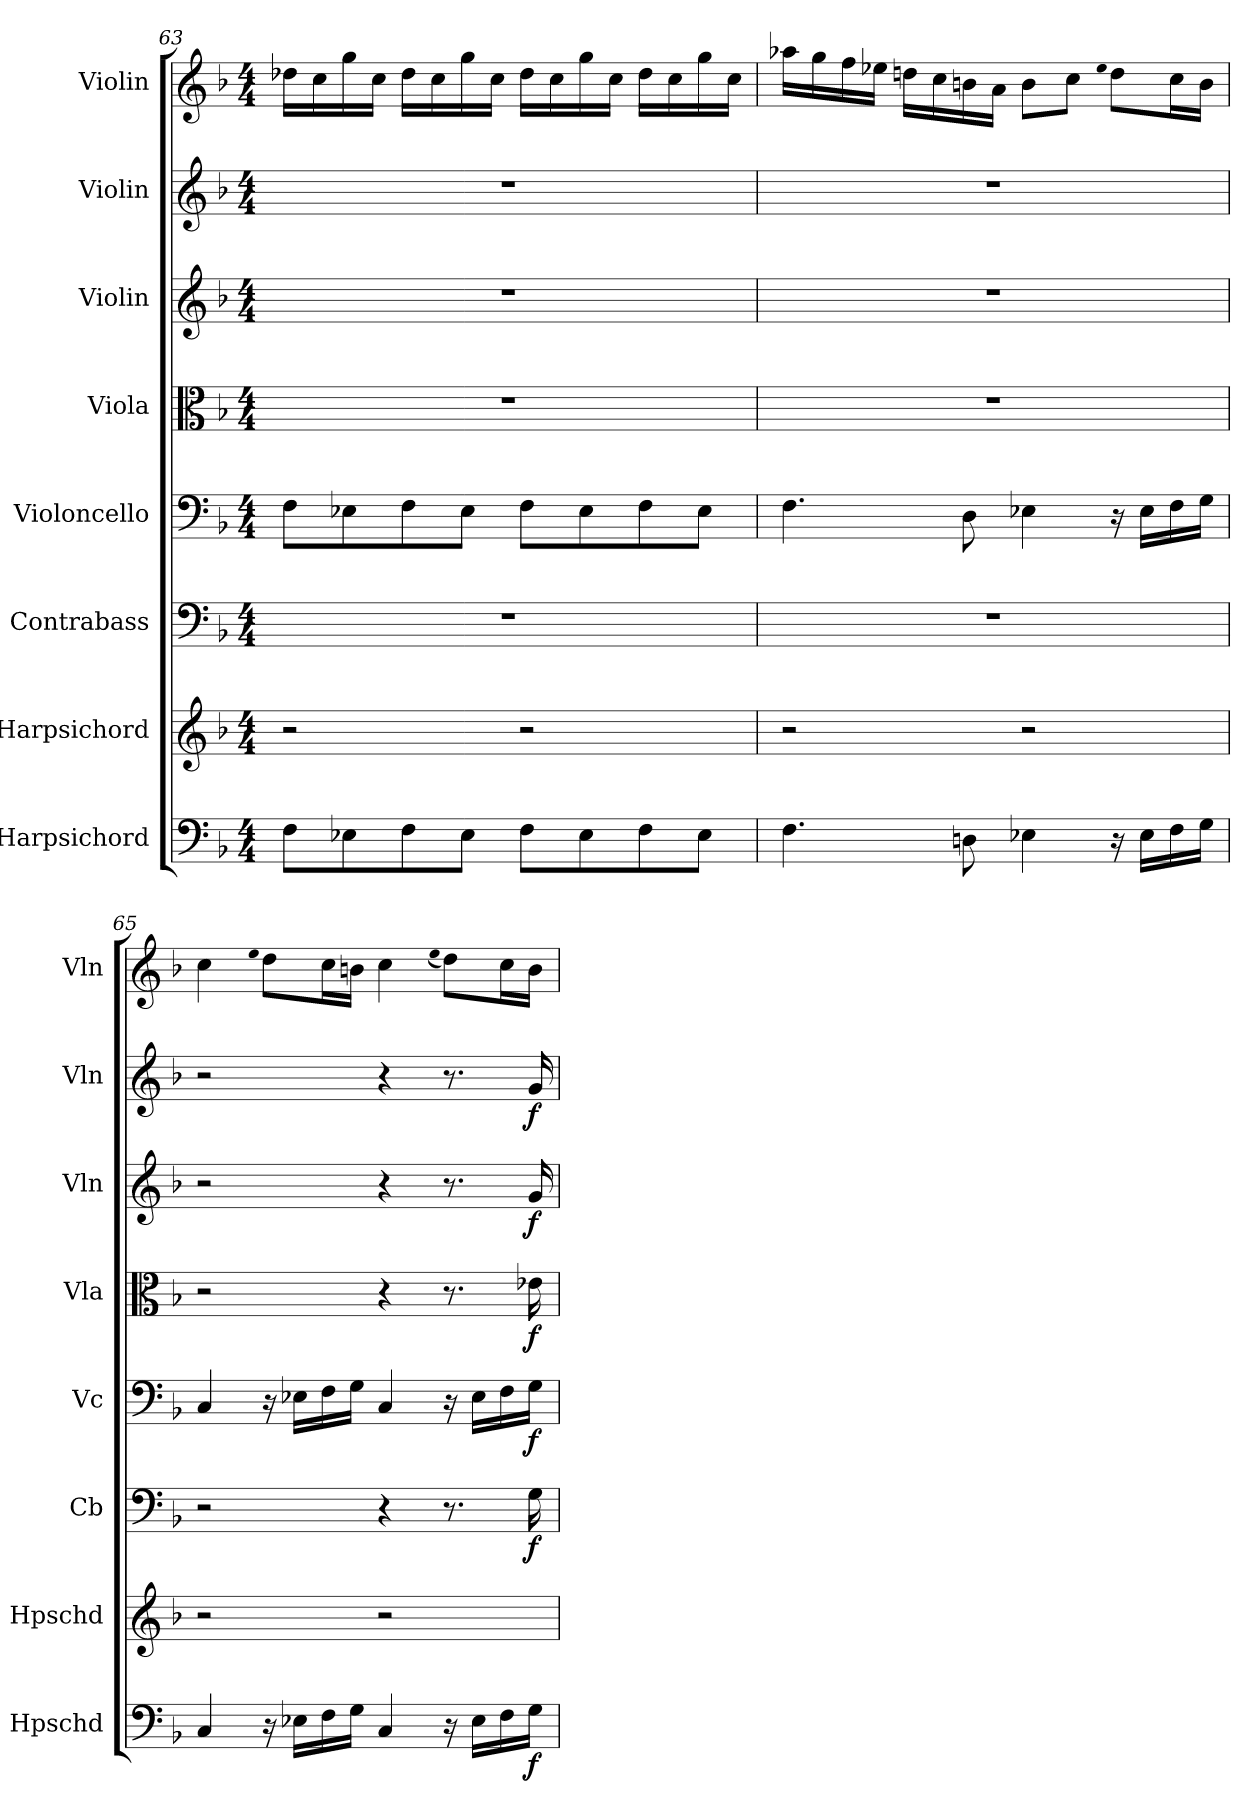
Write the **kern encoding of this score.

**kern	**dynam	**kern	**kern	**dynam	**kern	**dynam	**kern	**dynam	**kern	**dynam	**kern	**dynam	**kern
*part8	*part8	*part7	*part6	*part6	*part5	*part5	*part4	*part4	*part3	*part3	*part2	*part2	*part1
*staff8	*staff8	*staff7	*staff6	*staff6	*staff5	*staff5	*staff4	*staff4	*staff3	*staff3	*staff2	*staff2	*staff1
*I"Harpsichord	*	*I"Harpsichord	*I"Contrabass	*	*I"Violoncello	*	*I"Viola	*	*I"Violin	*	*I"Violin	*	*I"Violin
*I'Hpschd	*	*I'Hpschd	*I'Cb	*	*I'Vc	*	*I'Vla	*	*I'Vln	*	*I'Vln	*	*I'Vln
*clefF4	*	*clefG2	*clefF4	*	*clefF4	*	*clefC3	*	*clefG2	*	*clefG2	*	*clefG2
*k[b-]	*	*k[b-]	*k[b-]	*	*k[b-]	*	*k[b-]	*	*k[b-]	*	*k[b-]	*	*k[b-]
*M4/4	*	*M4/4	*M4/4	*	*M4/4	*	*M4/4	*	*M4/4	*	*M4/4	*	*M4/4
=63	=63	=63	=63	=63	=63	=63	=63	=63	=63	=63	=63	=63	=63
8F\L	.	2r	1r	.	8F\L	.	1r	.	1r	.	1r	.	16dd-X\LL
.	.	.	.	.	.	.	.	.	.	.	.	.	16cc\
8E-X\	.	.	.	.	8E-X\	.	.	.	.	.	.	.	16gg\
.	.	.	.	.	.	.	.	.	.	.	.	.	16cc\JJ
8F\	.	.	.	.	8F\	.	.	.	.	.	.	.	16dd-\LL
.	.	.	.	.	.	.	.	.	.	.	.	.	16cc\
8E-\J	.	.	.	.	8E-\J	.	.	.	.	.	.	.	16gg\
.	.	.	.	.	.	.	.	.	.	.	.	.	16cc\JJ
8F\L	.	2r	.	.	8F\L	.	.	.	.	.	.	.	16dd-\LL
.	.	.	.	.	.	.	.	.	.	.	.	.	16cc\
8E-\	.	.	.	.	8E-\	.	.	.	.	.	.	.	16gg\
.	.	.	.	.	.	.	.	.	.	.	.	.	16cc\JJ
8F\	.	.	.	.	8F\	.	.	.	.	.	.	.	16dd-\LL
.	.	.	.	.	.	.	.	.	.	.	.	.	16cc\
8E-\J	.	.	.	.	8E-\J	.	.	.	.	.	.	.	16gg\
.	.	.	.	.	.	.	.	.	.	.	.	.	16cc\JJ
=64	=64	=64	=64	=64	=64	=64	=64	=64	=64	=64	=64	=64	=64
4.F\	.	2r	1r	.	4.F\	.	1r	.	1r	.	1r	.	16aa-X\LL
.	.	.	.	.	.	.	.	.	.	.	.	.	16gg\
.	.	.	.	.	.	.	.	.	.	.	.	.	16ff\
.	.	.	.	.	.	.	.	.	.	.	.	.	16ee-X\JJ
.	.	.	.	.	.	.	.	.	.	.	.	.	16ddn\LL
.	.	.	.	.	.	.	.	.	.	.	.	.	16cc\
8Dn\	.	.	.	.	8D\	.	.	.	.	.	.	.	16bn\
.	.	.	.	.	.	.	.	.	.	.	.	.	16a\JJ
4E-X\	.	2r	.	.	4E-X\	.	.	.	.	.	.	.	8b\L
.	.	.	.	.	.	.	.	.	.	.	.	.	8cc\J
.	.	.	.	.	.	.	.	.	.	.	.	.	qee-
16r	.	.	.	.	16r	.	.	.	.	.	.	.	8dd\L
16E-\LL	.	.	.	.	16E-\LL	.	.	.	.	.	.	.	.
16F\	.	.	.	.	16F\	.	.	.	.	.	.	.	16cc\L
16G\JJ	.	.	.	.	16G\JJ	.	.	.	.	.	.	.	16b\JJ
=65	=65	=65	=65	=65	=65	=65	=65	=65	=65	=65	=65	=65	=65
4C/	.	2r	2r	.	4C/	.	2r	.	2r	.	2r	.	4cc\
.	.	.	.	.	.	.	.	.	.	.	.	.	qee
16r	.	.	.	.	16r	.	.	.	.	.	.	.	8dd\L
16E-X\LL	.	.	.	.	16E-X\LL	.	.	.	.	.	.	.	.
16F\	.	.	.	.	16F\	.	.	.	.	.	.	.	16cc\L
16G\JJ	.	.	.	.	16G\JJ	.	.	.	.	.	.	.	16bn\JJ
4C/	.	2r	4r	.	4C/	.	4r	.	4r	.	4r	.	4cc\
.	.	.	.	.	.	.	.	.	.	.	.	.	(qee
16r	.	.	8.r	.	16r	.	8.r	.	8.r	.	8.r	.	8dd\L)
16E-\LL	.	.	.	.	16E-\LL	.	.	.	.	.	.	.	.
16F\	.	.	.	.	16F\	.	.	.	.	.	.	.	16cc\L
16G\JJ	f	.	16G\	f	16G\JJ	f	16e-X\	f	16g/	f	16g/	f	16b\JJ
=	=	=	=	=	=	=	=	=	=	=	=	=	=
*-	*-	*-	*-	*-	*-	*-	*-	*-	*-	*-	*-	*-	*-
